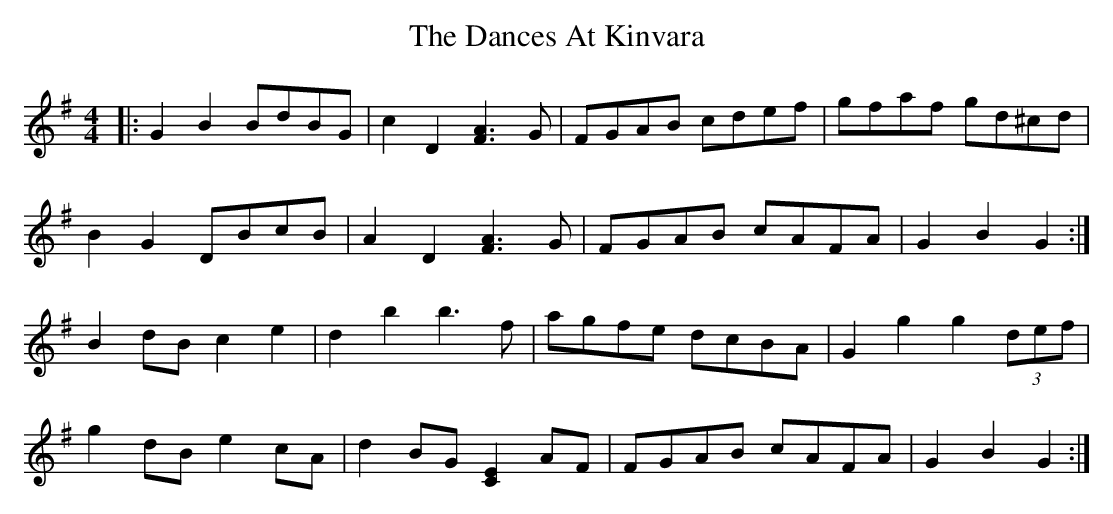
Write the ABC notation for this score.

X:1
T: The Dances At Kinvara
M: 4/4
L: 1/8
K: Gmaj
|:G2 B2 BdBG|c2 D2 [F3A3] G|FGAB cdef|gfaf gd^cd|
B2 G2 DBcB|A2 D2 [F3A3] G|FGAB cAFA|G2 B2 G2:|
B2 dB c2 e2|d2 b2 b3 f|agfe dcBA|G2 g2 g2 (3def|
g2 dB e2 cA|d2 BG [E2C2] AF|FGAB cAFA|G2 B2 G2:|
